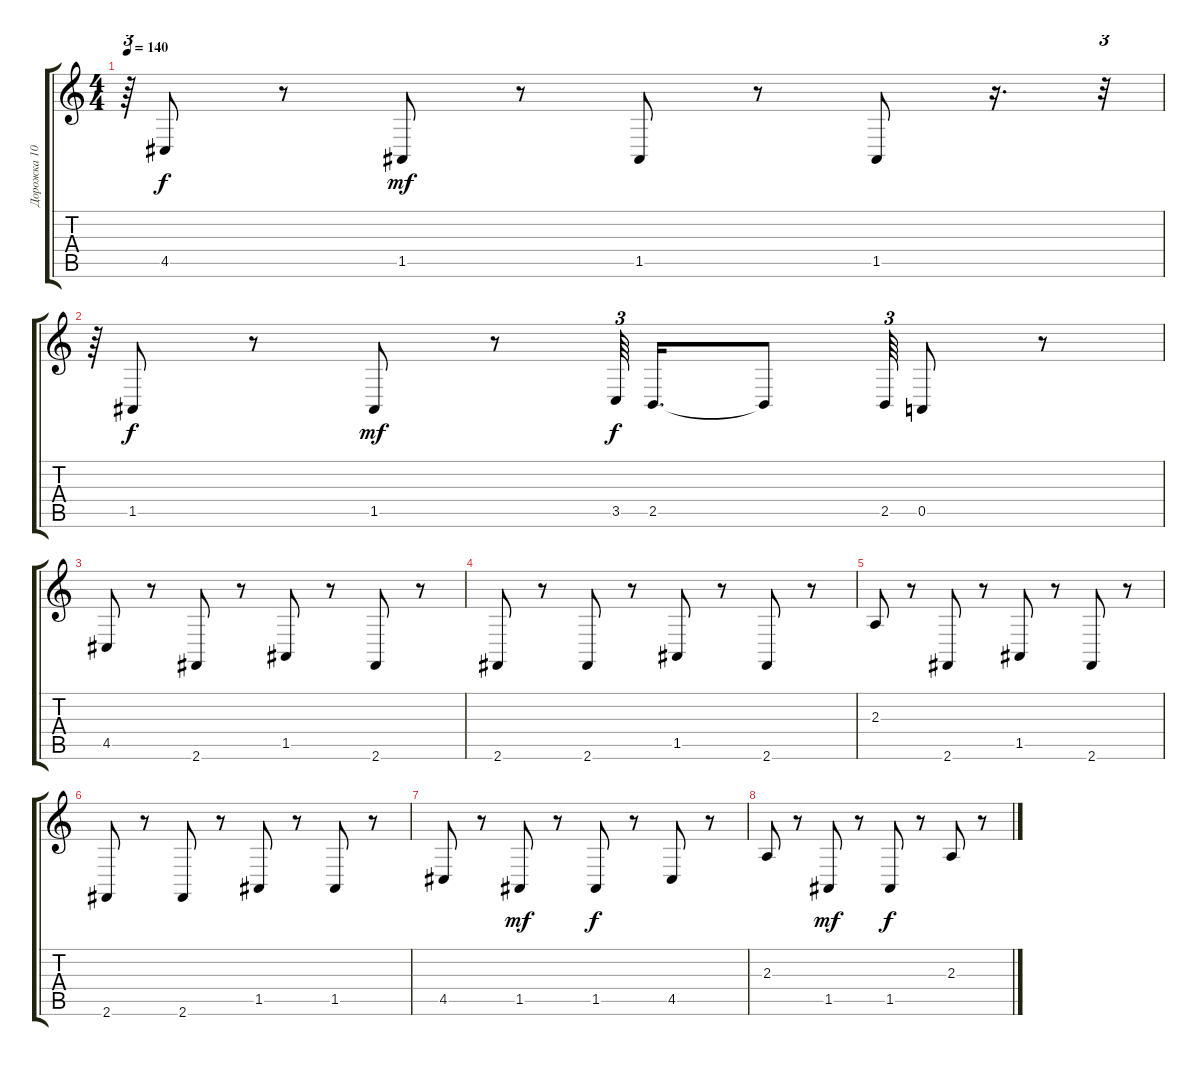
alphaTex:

\track ("Дорожка 10" "Дорожка 10") {instrument acousticgrandpiano}
\staff {score tabs}
\tuning (E4 B3 G3 D3 A2 E2) {hide}
\ts (4 4)
\tempo 140
\clef g2
\ks c
r.64{tu (3 2) dy f} 4.5.8 r.8 1.5.8{dy mf} r.8 1.5.8 r.8 1.5.8 r.16{d} r.32{tu (3 2)} |
r.64{tu (3 2)} 1.5.8{dy f} r.8 1.5.8{dy mf} r.8 3.5.64{tu (3 2) dy f beam splitsecondary} 2.5.16{d} 2.5{t}.8 2.5.64{tu (3 2)} 0.5.8 r.8 |
4.5.8 r.8 2.6.8 r.8 1.5.8 r.8 2.6.8 r.8 |
2.6.8 r.8 2.6.8 r.8 1.5.8 r.8 2.6.8 r.8 |
2.3.8 r.8 2.6.8 r.8 1.5.8 r.8 2.6.8 r.8 |
2.6.8 r.8 2.6.8 r.8 1.5.8 r.8 1.5.8 r.8 |
4.5.8 r.8 1.5.8{dy mf} r.8 1.5.8{dy f} r.8 4.5.8 r.8 |
2.3.8 r.8 1.5.8{dy mf} r.8 1.5.8{dy f} r.8 2.3.8 r.8
